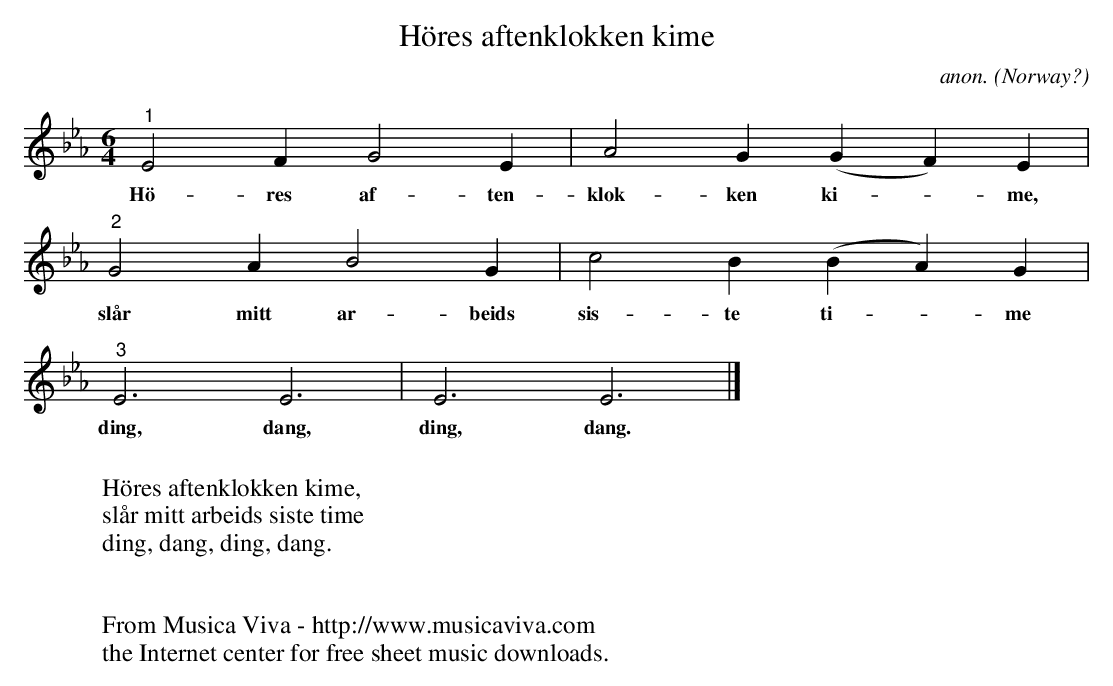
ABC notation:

X:1
T:H\"ores aftenklokken kime
C:anon.
O:Norway?
M:6/4
L:1/4
K:Eb
"^1"E2FG2E|A2G(GF)E|
w:H\"o-res af-ten-klok-ken ki--me,
"^2"G2AB2G|c2B(BA)G|
w:sl\aar mitt ar-beids sis-te ti--me
"^3"E3E3|E3E3|]
w:ding, dang, ding, dang.
W:
W:H\"ores aftenklokken kime,
W:sl\aar mitt arbeids siste time
W:  ding, dang, ding, dang.
W:
W:
W:  From Musica Viva - http://www.musicaviva.com
W:  the Internet center for free sheet music downloads.
